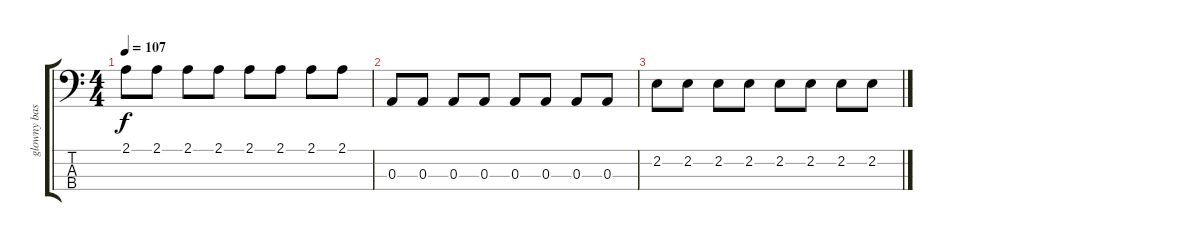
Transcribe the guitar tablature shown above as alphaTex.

\track ("glowny bas" "glowny bas") {instrument electricbassfinger}
\staff {score tabs}
\tuning (G2 D2 A1 E1) {hide}
\ts (4 4)
\tempo 107
\clef f4
\ks c
2.1.8{dy f} 2.1.8 2.1.8 2.1.8 2.1.8 2.1.8 2.1.8 2.1.8 |
0.3.8 0.3.8 0.3.8 0.3.8 0.3.8 0.3.8 0.3.8 0.3.8 |
2.2.8 2.2.8 2.2.8 2.2.8 2.2.8 2.2.8 2.2.8 2.2.8
